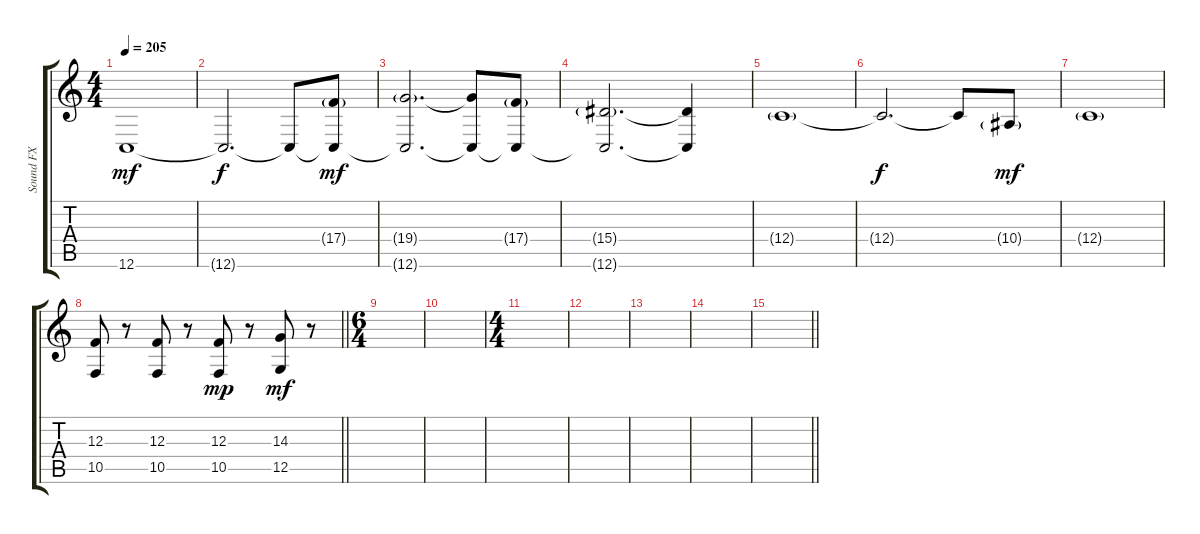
\track ("Sound FX" "Sound FX") {instrument choiraahs}
\staff {score tabs}
\tuning (D4 A3 F3 C3 G2 C2) {hide}
\ts (4 4)
\tempo 205
\clef g2
\ks c
12.6.1{dy mf} |
12.6{t}.2{d dy f} 12.6{t}.8 (17.4{g} 12.6{t}).8{dy mf} |
(19.4{g} 12.6{t}).2{d} (19.4{t} 12.6{t}).8 (17.4{g} 12.6{t}).8 |
(15.4{g} 12.6{t}).2{d} (15.4{t} 12.6{t}).4 |
12.4{g}.1 |
12.4{t}.2{d dy f} 12.4{t}.8 10.4{g}.8{dy mf} |
12.4{g}.1 |
\barLineRight lightlight
(12.3 10.5).8 r.8 (12.3 10.5).8 r.8 (12.3 10.5).8{dy mp} r.8 (14.3 12.5).8{dy mf} r.8 |
\ts (6 4)
|
|
\ts (4 4)
|
|
|
|
\barLineRight lightlight
